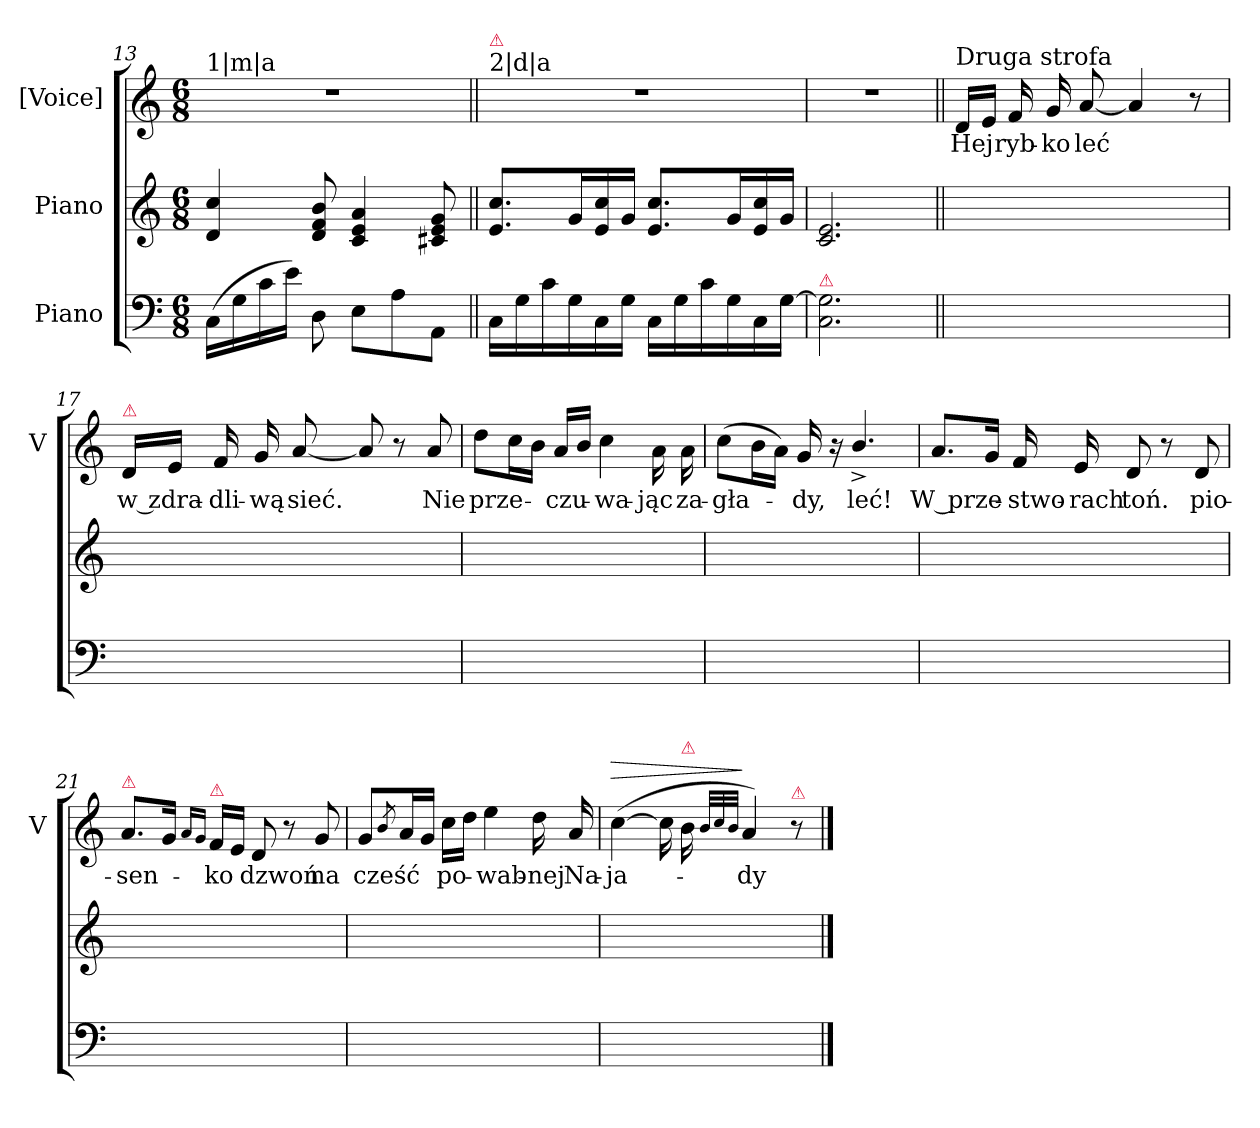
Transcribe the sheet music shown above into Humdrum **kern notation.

**kern	**kern	**kern	**text	**dynam
*part3	*part2	*part1	*part1	*part1
*staff3	*staff2	*staff1	*staff1	*staff1
*I"Piano	*I"Piano	*I"[Voice]	*	*
*	*	*I'V	*	*
*clefF4	*clefG2	*clefG2	*	*
*k[]	*k[]	*k[]	*	*
*a:	*a:	*a:	*	*
*M6/8	*M6/8	*M6/8	*	*
=13	=13	=13	=13	=13
!	!	!LO:TX:a:t=1|m|a	!	!
(16C\LL	4d/ 4cc/	2.r	.	.
16G\	.	.	.	.
16c\	.	.	.	.
16e\JJ)	.	.	.	.
8D\	8d/ 8f/ 8b/	.	.	.
8E\L	4c/ 4e/ 4a/	.	.	.
8A\	.	.	.	.
8AA/J	8c#X/ 8e/ 8g/	.	.	.
=14||	=14||	=14||	=14||	=14||
!	!	!LO:TX:a:t=2|d|a	!	!
!	!	!LO:TX:a:color=crimson:t=⚠	!	!
16C\LL	8.e/ 8.cc/L	2.r	.	.
16G\	.	.	.	.
16c\	.	.	.	.
16G\	16g/L	.	.	.
16C\	16e/ 16cc/	.	.	.
16G\JJ	16g/JJ	.	.	.
16C\LL	8.e/ 8.cc/L	.	.	.
16G\	.	.	.	.
16c\	.	.	.	.
16G\	16g/L	.	.	.
16C\	16e/ 16cc/	.	.	.
[16G\JJ	16g/JJ	.	.	.
=15	=15	=15	=15	=15
!LO:TX:a:color=crimson:t=⚠	!	!	!	!
2.C\ 2.G]\	2.c/ 2.e/	2.r	.	.
=16||	=16||	=16||	=16||	=16||
!	!	!LO:TX:a:t=Druga strofa	!	!
2.ryy	2.ryy	16d/LL	Hej	.
.	.	16e/JJ	.	.
.	.	16f/	ryb-	.
.	.	16g/	-ko	.
.	.	[8a/	leć	.
.	.	4a/]	.	.
.	.	8r	.	.
=17	=17	=17	=17	=17
!	!	!LO:TX:a:color=crimson:t=⚠	!	!
2.ryy	2.ryy	16d/LL	w zdra-	.
.	.	16e/JJ	.	.
.	.	16f/	-dli-	.
.	.	16g/	-wą	.
.	.	[8a/	sieć.	.
.	.	8a/]	.	.
.	.	8r	.	.
.	.	8a/	Nie	.
=18	=18	=18	=18	=18
2.ryy	2.ryy	8dd\L	prze-	.
.	.	16cc\L	.	.
.	.	16b\JJ	.	.
.	.	16a/LL	-czu-	.
.	.	16b/JJ	.	.
.	.	4cc\	-wa-	.
.	.	16a\	-jąc	.
.	.	16a\	za-	.
=19	=19	=19	=19	=19
2.ryy	2.ryy	(8cc\L	-gła-	.
.	.	16b\L	.	.
.	.	16a\JJ)	.	.
.	.	16g/	-dy,	.
.	.	16r	.	.
.	.	4.b^/	leć!	.
=20	=20	=20	=20	=20
2.ryy	2.ryy	8.a/L	W prze-	.
.	.	16g/Jk	.	.
.	.	16f/	-stwo-	.
.	.	16e/	-rach	.
.	.	8d/	toń.	.
.	.	8r	.	.
.	.	8d/	pio-	.
=21	=21	=21	=21	=21
!	!	!LO:TX:a:color=crimson:t=⚠	!	!
2.ryy	2.ryy	8.a/L	-sen-	.
.	.	16g/Jk	.	.
.	.	16qqa/LL	.	.
.	.	16qqg/JJ	.	.
!	!	!LO:TX:a:color=crimson:t=⚠	!	!
.	.	16f/LL	-ko	.
.	.	16e/JJ	.	.
.	.	8d/	dzwoń	.
.	.	8r	.	.
.	.	8g/	na	.
=22	=22	=22	=22	=22
2.ryy	2.ryy	8g/L	cześć	.
.	.	8qb/	.	.
.	.	16a/L	.	.
.	.	16g/JJ	.	.
.	.	16cc\LL	po-	.
.	.	16dd\JJ	.	.
.	.	4ee\	-wab-	.
.	.	16dd\	-nej	.
.	.	16a/	Na-	.
=23	=23	=23	=23	=23
!	!	!	!	!LO:HP:a
2.ryy	2.ryy	([4cc\	-ja-	>
.	.	16cc\]	.	.
!	!	!LO:TX:a:color=crimson:t=⚠	!	!
.	.	16b\	.	.
.	.	32qqb/LLL	.	.
.	.	32qqcc/	.	.
.	.	32qqb/JJJ	.	.
.	.	4a/)	-dy	]
!	!	!LO:TX:a:color=crimson:t=⚠	!	!
.	.	8r	.	.
==	==	==	==	==
*-	*-	*-	*-	*-
